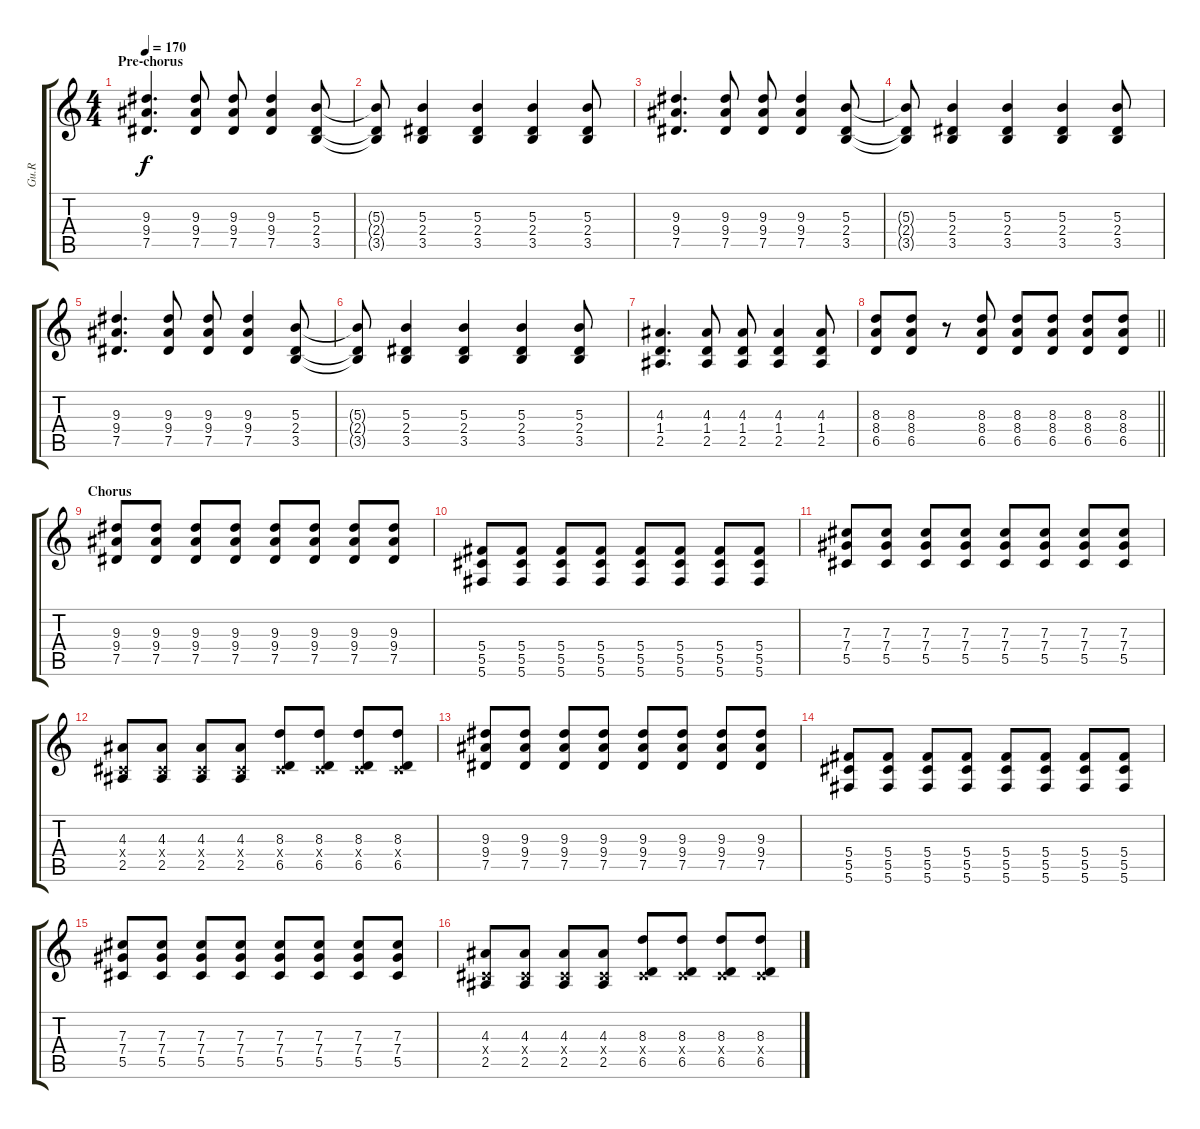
\track ("Gu.R" "Gu.R") {instrument distortionguitar}
\staff {score tabs}
\tuning (Eb4 Bb3 Gb3 Db3 Ab2 Db2) {hide}
\ts (4 4)
\section ("" "Pre-chorus")
\tempo 170
\clef g2
\ks c
(9.3 9.4 7.5).4{d dy f} (9.3 9.4 7.5).8 (9.3 9.4 7.5).8 (9.3 9.4 7.5).4 (5.3 2.4 3.5).8 |
(5.3{t} 2.4{t} 3.5{t}).8 (5.3 2.4 3.5).4 (5.3 2.4 3.5).4 (5.3 2.4 3.5).4 (5.3 2.4 3.5).8 |
(9.3 9.4 7.5).4{d} (9.3 9.4 7.5).8 (9.3 9.4 7.5).8 (9.3 9.4 7.5).4 (5.3 2.4 3.5).8 |
(5.3{t} 2.4{t} 3.5{t}).8 (5.3 2.4 3.5).4 (5.3 2.4 3.5).4 (5.3 2.4 3.5).4 (5.3 2.4 3.5).8 |
(9.3 9.4 7.5).4{d} (9.3 9.4 7.5).8 (9.3 9.4 7.5).8 (9.3 9.4 7.5).4 (5.3 2.4 3.5).8 |
(5.3{t} 2.4{t} 3.5{t}).8 (5.3 2.4 3.5).4 (5.3 2.4 3.5).4 (5.3 2.4 3.5).4 (5.3 2.4 3.5).8 |
(4.3 1.4 2.5).4{d} (4.3 1.4 2.5).8 (4.3 1.4 2.5).8 (4.3 1.4 2.5).4 (4.3 1.4 2.5).8 |
\barLineRight lightlight
(8.3 8.4 6.5).8 (8.3 8.4 6.5).8 r.8 (8.3 8.4 6.5).8 (8.3 8.4 6.5).8 (8.3 8.4 6.5).8 (8.3 8.4 6.5).8 (8.3 8.4 6.5).8 |
\section ("" "Chorus")
(9.3 9.4 7.5).8 (9.3 9.4 7.5).8 (9.3 9.4 7.5).8 (9.3 9.4 7.5).8 (9.3 9.4 7.5).8 (9.3 9.4 7.5).8 (9.3 9.4 7.5).8 (9.3 9.4 7.5).8 |
(5.4 5.5 5.6).8 (5.4 5.5 5.6).8 (5.4 5.5 5.6).8 (5.4 5.5 5.6).8 (5.4 5.5 5.6).8 (5.4 5.5 5.6).8 (5.4 5.5 5.6).8 (5.4 5.5 5.6).8 |
(7.3 7.4 5.5).8 (7.3 7.4 5.5).8 (7.3 7.4 5.5).8 (7.3 7.4 5.5).8 (7.3 7.4 5.5).8 (7.3 7.4 5.5).8 (7.3 7.4 5.5).8 (7.3 7.4 5.5).8 |
(4.3 0.4{x} 2.5).8 (4.3 0.4{x} 2.5).8 (4.3 0.4{x} 2.5).8 (4.3 0.4{x} 2.5).8 (8.3 0.4{x} 6.5).8 (8.3 0.4{x} 6.5).8 (8.3 0.4{x} 6.5).8 (8.3 0.4{x} 6.5).8 |
(9.3 9.4 7.5).8 (9.3 9.4 7.5).8 (9.3 9.4 7.5).8 (9.3 9.4 7.5).8 (9.3 9.4 7.5).8 (9.3 9.4 7.5).8 (9.3 9.4 7.5).8 (9.3 9.4 7.5).8 |
(5.4 5.5 5.6).8 (5.4 5.5 5.6).8 (5.4 5.5 5.6).8 (5.4 5.5 5.6).8 (5.4 5.5 5.6).8 (5.4 5.5 5.6).8 (5.4 5.5 5.6).8 (5.4 5.5 5.6).8 |
(7.3 7.4 5.5).8 (7.3 7.4 5.5).8 (7.3 7.4 5.5).8 (7.3 7.4 5.5).8 (7.3 7.4 5.5).8 (7.3 7.4 5.5).8 (7.3 7.4 5.5).8 (7.3 7.4 5.5).8 |
(4.3 0.4{x} 2.5).8 (4.3 0.4{x} 2.5).8 (4.3 0.4{x} 2.5).8 (4.3 0.4{x} 2.5).8 (8.3 0.4{x} 6.5).8 (8.3 0.4{x} 6.5).8 (8.3 0.4{x} 6.5).8 (8.3 0.4{x} 6.5).8
